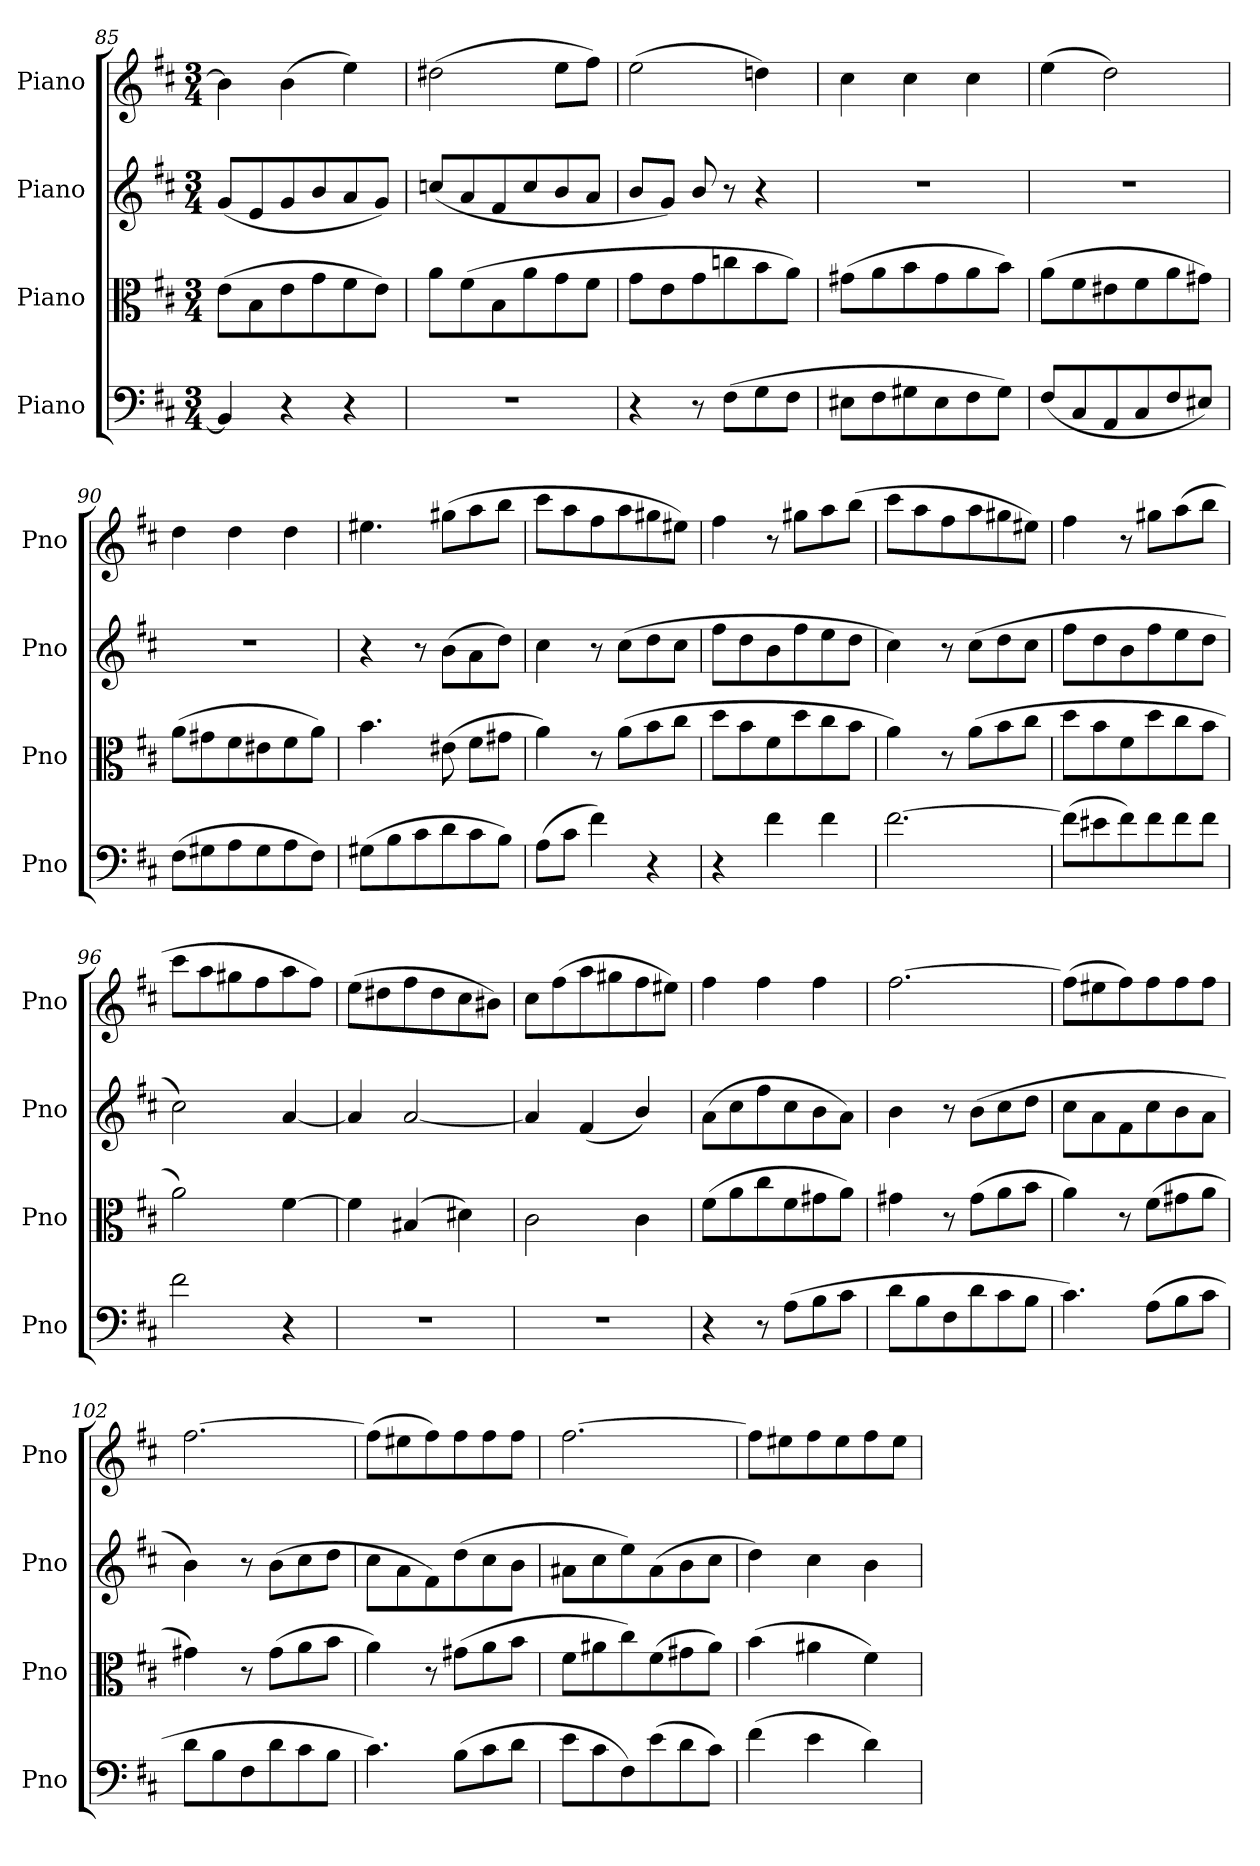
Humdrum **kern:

**kern	**kern	**kern	**kern
*part4	*part3	*part2	*part1
*staff4	*staff3	*staff2	*staff1
*I"Piano	*I"Piano	*I"Piano	*I"Piano
*I'Pno	*I'Pno	*I'Pno	*I'Pno
*clefF4	*clefC3	*clefG2	*clefG2
*k[f#c#]	*k[f#c#]	*k[f#c#]	*k[f#c#]
*M3/4	*M3/4	*M3/4	*M3/4
=85	=85	=85	=85
4BB/]	(>8e\L	(8g/L	4b\]
.	8B\	8e/	.
4r	8e\	8g/	(>4b\
.	8g\	8b/	.
4r	8f#\	8a/	4ee\)
.	8e\J)	8g/J)	.
!!LO:PB:g=z
=86	=86	=86	=86
2.r	8a\L	(>8ccn/L	(>2dd#X\
.	(>8f#\	8a/	.
.	8B\	8f#/	.
.	8a\	8cc/	.
.	8g\	8b/	8ee\L
.	8f#\J	8a/J	8ff#\J)
=87	=87	=87	=87
4r	8g\L	8b/L	(>2ee\
.	8e\	8g/J)	.
8r	8g\	8b/	.
(>8F#\L	8ccn\	8r	.
8G\	8b\	4r	4ddn\)
8F#\J	8a\J)	.	.
!!LO:LB:g=z
=88	=88	=88	=88
8E#X\L	(>8g#X\L	2.r	4cc#\
8F#\	8a\	.	.
8G#X\	8b\	.	4cc#\
8E#\	8g#\	.	.
8F#\	8a\	.	4cc#\
8G#\J)	8b\J)	.	.
=89	=89	=89	=89
(8F#/L	(>8a\L	2.r	(>4ee\
8C#/	8f#\	.	.
8AA/	8e#X\	.	2dd\)
8C#/	8f#\	.	.
8F#/	8a\	.	.
8E#X/J)	8g#X\J)	.	.
=90	=90	=90	=90
(>8F#\L	(>8a\L	2.r	4dd\
8G#X\	8g#X\	.	.
8A\	8f#\	.	4dd\
8G#\	8e#X\	.	.
8A\	8f#\	.	4dd\
8F#\J)	8a\J)	.	.
=91	=91	=91	=91
(>8G#X\L	4.b\	4r	4.ee#X\
8B\	.	.	.
8c#\	.	8r	.
8d\	(>8e#X\	(>8b\L	(>8gg#X\L
8c#\	8f#\L	8a\	8aa\
8B\J)	8g#X\J	8dd\J)	8bb\J
=92	=92	=92	=92
(>8A\L	4a\)	4cc#\	8ccc#\L
8c#\J	.	.	8aa\
4f#\)	8r	8r	8ff#\
.	(>8a\L	(>8cc#\L	8aa\
4r	8b\	8dd\	8gg#X\
.	8cc#\J	8cc#\J	8ee#X\J)
=93	=93	=93	=93
4r	8dd\L	8ff#\L	4ff#\
.	8b\	8dd\	.
4f#\	8f#\	8b\	8r
.	8dd\	8ff#\	8gg#X\L
4f#\	8cc#\	8ee\	8aa\
.	8b\J	8dd\J	(>8bb\J
=94	=94	=94	=94
[2.f#\	4a\)	4cc#\)	8ccc#\L
.	.	.	8aa\
.	8r	8r	8ff#\
.	(>8a\L	(>8cc#\L	8aa\
.	8b\	8dd\	8gg#X\
.	8cc#\J	8cc#\J	8ee#X\J)
!!LO:PB:g=z
=95	=95	=95	=95
(>8f#\L]	8dd\L	8ff#\L	4ff#\
8e#X\	8b\	8dd\	.
8f#\)	8f#\	8b\	8r
8f#\	8dd\	8ff#\	8gg#X\L
8f#\	8cc#\	8ee\	(>8aa\
8f#\J	8b\J	8dd\J	8bb\J
=96	=96	=96	=96
2f#\	2a\)	2cc#\)	8ccc#\L
.	.	.	8aa\
.	.	.	8gg#X\
.	.	.	8ff#\
4r	[4f#\	[4a/	8aa\
.	.	.	8ff#\J)
=97	=97	=97	=97
2.r	4f#\]	4a/]	(>8ee\L
.	.	.	8dd#X\
.	(>4B#X/	[2a/	8ff#\
.	.	.	8dd#\
.	4d#X\)	.	8cc#\
.	.	.	8b#X\J)
!!LO:LB:g=z
=98	=98	=98	=98
2.r	2c#\	4a/]	8cc#\L
.	.	.	(>8ff#\
.	.	(4f#/	8aa\
.	.	.	8gg#X\
.	4c#\	4b/)	8ff#\
.	.	.	8ee#X\J)
=99	=99	=99	=99
4r	(>8f#\L	(>8a\L	4ff#\
.	8a\	8cc#\	.
8r	8cc#\	8ff#\	4ff#\
(>8A\L	8f#\	8cc#\	.
8B\	8g#X\	8b\	4ff#\
8c#\J	8a\J)	8a\J)	.
=100	=100	=100	=100
8d\L	4g#X\	4b\	[2.ff#\
8B\	.	.	.
8F#\	8r	8r	.
8d\	(>8g#\L	(>8b\L	.
8c#\	8a\	8cc#\	.
8B\J	8b\J	8dd\J	.
=101	=101	=101	=101
4.c#\)	4a\)	8cc#\L	(>8ff#\L]
.	.	8a\	8ee#X\
.	8r	8f#\	8ff#\)
(>8A\L	(>8f#\L	8cc#\	8ff#\
8B\	8g#X\	8b\	8ff#\
8c#\J	8a\J	8a\J	8ff#\J
=102	=102	=102	=102
8d\L	4g#X\)	4b\)	[2.ff#\
8B\	.	.	.
8F#\	8r	8r	.
8d\	(>8g#\L	(>8b\L	.
8c#\	8a\	8cc#\	.
8B\J	8b\J	8dd\J	.
=103	=103	=103	=103
4.c#\)	4a\)	8cc#\L	(>8ff#\L]
.	.	8a\	8ee#X\
.	8r	8f#\)	8ff#\)
(>8B\L	(>8g#X\L	(>8dd\	8ff#\
8c#\	8a\	8cc#\	8ff#\
8d\J	8b\J	8b\J	8ff#\J
=104	=104	=104	=104
8e\L	8f#\L	8a#X\L	[2.ff#\
8c#\	8a#X\	8cc#\	.
8F#\)	8cc#\)	8ee\)	.
(>8e\	(>8f#\	(>8a#\	.
8d\	8g#X\	8b\	.
8c#\J)	8a#\J)	8cc#\J	.
!!LO:PB:g=z
=105	=105	=105	=105
(>4f#\	(>4b\	4dd\)	8ff#\L]
.	.	.	8ee#X\
4e\	4a#X\	4cc#\	8ff#\
.	.	.	8ee#\
4d\)	4f#\)	4b\	8ff#\
.	.	.	8ee#\J
=	=	=	=
*-	*-	*-	*-
